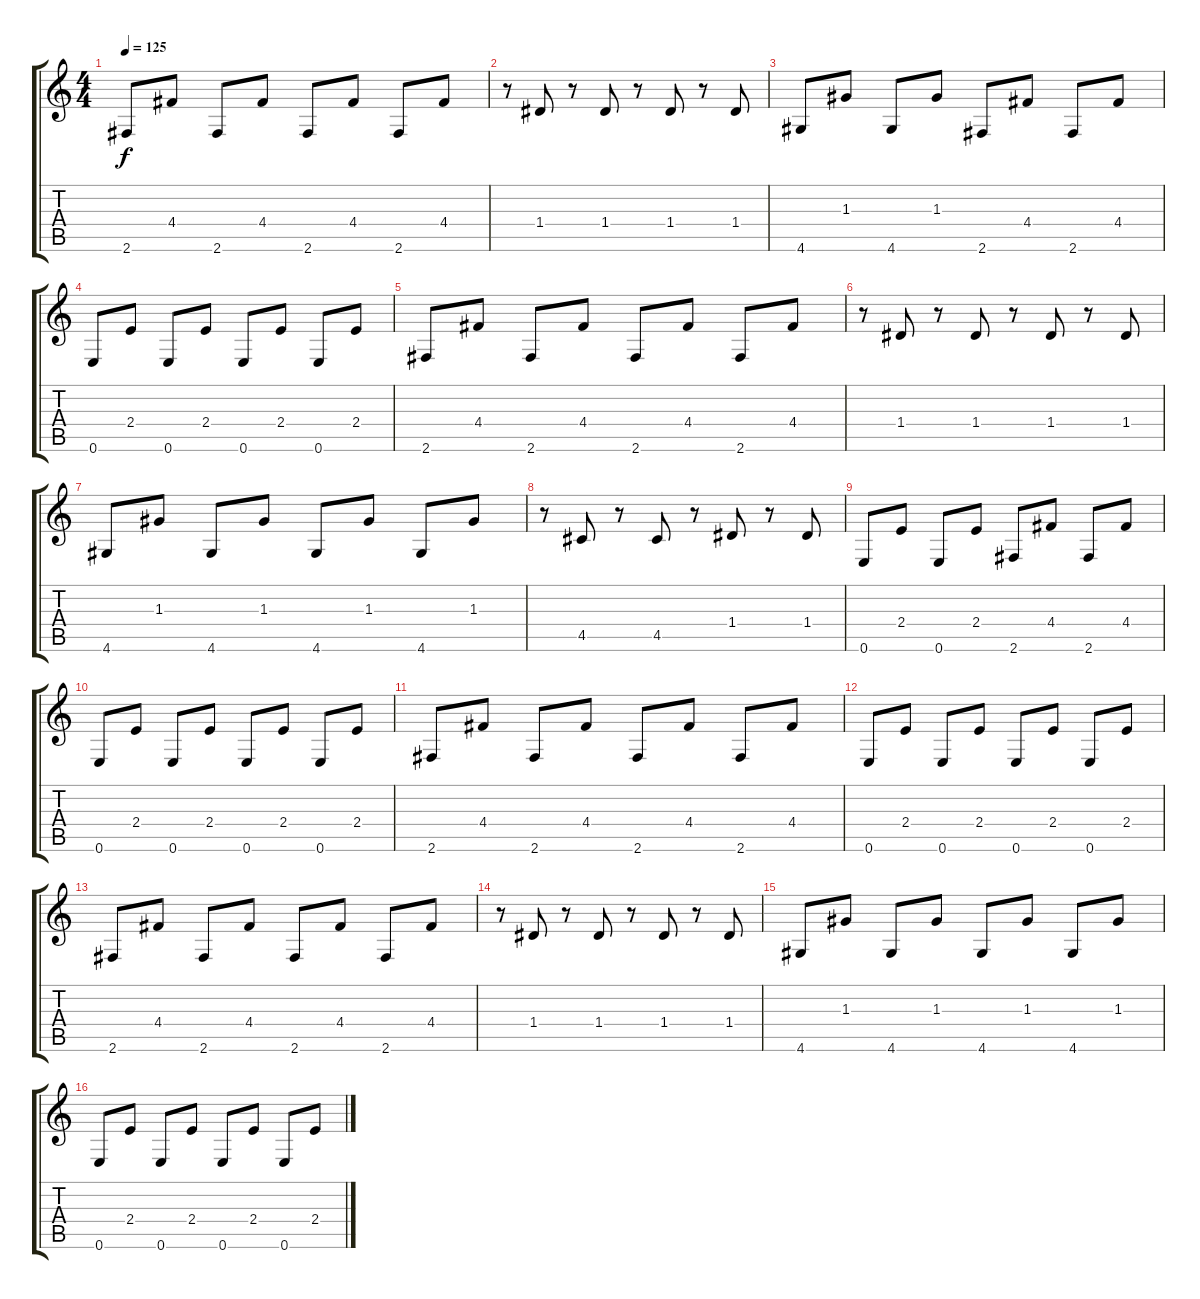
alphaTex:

\track "" {instrument electricbassfinger}
\staff {score tabs}
\tuning (E4 B3 G3 D3 A2 E2) {hide}
\ts (4 4)
\tempo 125
\clef g2
\ks c
2.6.8{dy f} 4.4.8 2.6.8 4.4.8 2.6.8 4.4.8 2.6.8 4.4.8 |
r.8 1.4.8 r.8 1.4.8 r.8 1.4.8 r.8 1.4.8 |
4.6.8 1.3.8 4.6.8 1.3.8 2.6.8 4.4.8 2.6.8 4.4.8 |
0.6.8 2.4.8 0.6.8 2.4.8 0.6.8 2.4.8 0.6.8 2.4.8 |
2.6.8 4.4.8 2.6.8 4.4.8 2.6.8 4.4.8 2.6.8 4.4.8 |
r.8 1.4.8 r.8 1.4.8 r.8 1.4.8 r.8 1.4.8 |
4.6.8 1.3.8 4.6.8 1.3.8 4.6.8 1.3.8 4.6.8 1.3.8 |
r.8 4.5.8 r.8 4.5.8 r.8 1.4.8 r.8 1.4.8 |
0.6.8 2.4.8 0.6.8 2.4.8 2.6.8 4.4.8 2.6.8 4.4.8 |
0.6.8 2.4.8 0.6.8 2.4.8 0.6.8 2.4.8 0.6.8 2.4.8 |
2.6.8 4.4.8 2.6.8 4.4.8 2.6.8 4.4.8 2.6.8 4.4.8 |
0.6.8 2.4.8 0.6.8 2.4.8 0.6.8 2.4.8 0.6.8 2.4.8 |
2.6.8 4.4.8 2.6.8 4.4.8 2.6.8 4.4.8 2.6.8 4.4.8 |
r.8 1.4.8 r.8 1.4.8 r.8 1.4.8 r.8 1.4.8 |
4.6.8 1.3.8 4.6.8 1.3.8 4.6.8 1.3.8 4.6.8 1.3.8 |
0.6.8 2.4.8 0.6.8 2.4.8 0.6.8 2.4.8 0.6.8 2.4.8
